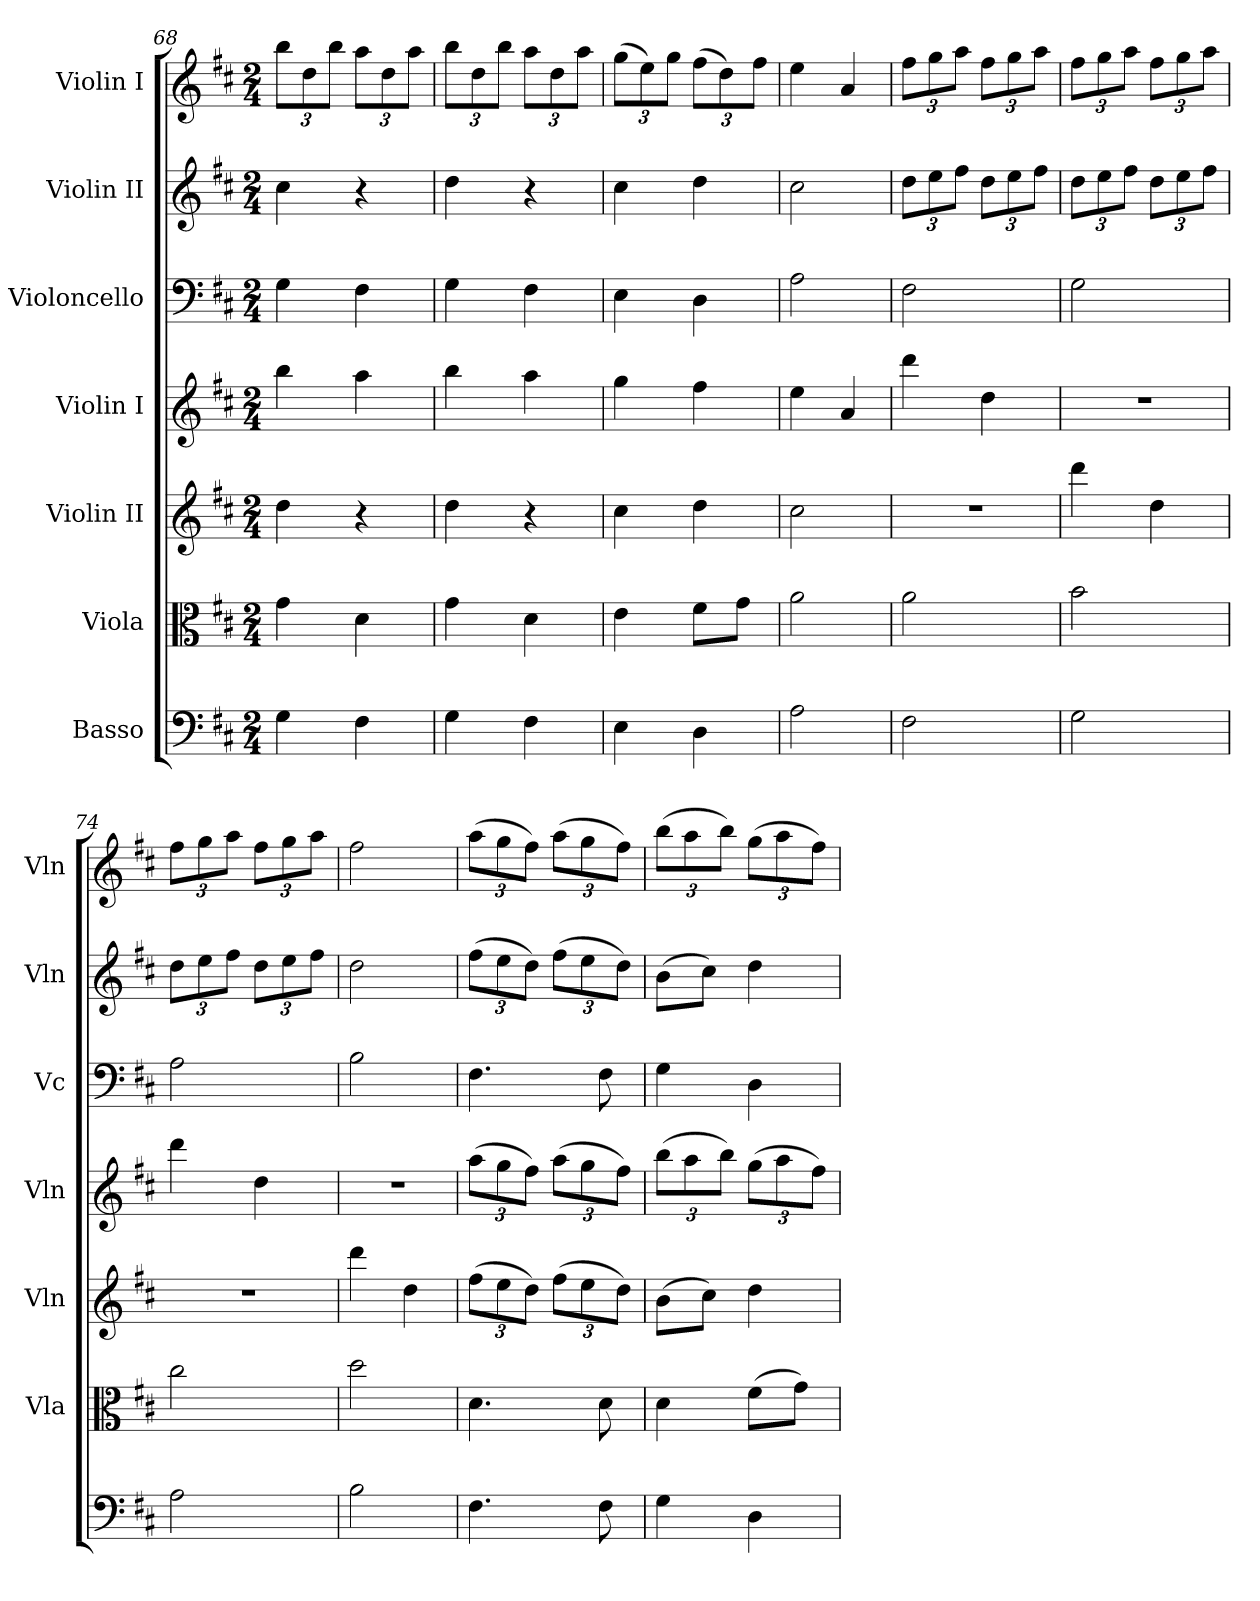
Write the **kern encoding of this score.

**kern	**kern	**kern	**kern	**kern	**kern	**kern
*part7	*part6	*part5	*part4	*part3	*part2	*part1
*staff7	*staff6	*staff5	*staff4	*staff3	*staff2	*staff1
*I"Basso	*I"Viola	*I"Violin II	*I"Violin I	*I"Violoncello	*I"Violin II	*I"Violin I
*	*I'Vla	*I'Vln	*I'Vln	*I'Vc	*I'Vln	*I'Vln
*clefF4	*clefC3	*clefG2	*clefG2	*clefF4	*clefG2	*clefG2
*k[f#c#]	*k[f#c#]	*k[f#c#]	*k[f#c#]	*k[f#c#]	*k[f#c#]	*k[f#c#]
*M2/4	*M2/4	*M2/4	*M2/4	*M2/4	*M2/4	*M2/4
*	*	*	*	*	*	*Xbrackettup
=68	=68	=68	=68	=68	=68	=68
4G\	4g\	4dd\	4bb\	4G\	4cc#\	12bb\L
.	.	.	.	.	.	12dd\
.	.	.	.	.	.	12bb\J
4F#\	4d\	4r	4aa\	4F#\	4r	12aa\L
.	.	.	.	.	.	12dd\
.	.	.	.	.	.	12aa\J
=69	=69	=69	=69	=69	=69	=69
4G\	4g\	4dd\	4bb\	4G\	4dd\	12bb\L
.	.	.	.	.	.	12dd\
.	.	.	.	.	.	12bb\J
4F#\	4d\	4r	4aa\	4F#\	4r	12aa\L
.	.	.	.	.	.	12dd\
.	.	.	.	.	.	12aa\J
=70	=70	=70	=70	=70	=70	=70
4E\	4e\	4cc#\	4gg\	4E\	4cc#\	(>12gg\L
.	.	.	.	.	.	12ee\)
.	.	.	.	.	.	12gg\J
4D\	8f#\L	4dd\	4ff#\	4D\	4dd\	(>12ff#\L
.	.	.	.	.	.	12dd\)
.	8g\J	.	.	.	.	.
.	.	.	.	.	.	12ff#\J
=71	=71	=71	=71	=71	=71	=71
2A\	2a\	2cc#\	4ee\	2A\	2cc#\	4ee\
.	.	.	4a/	.	.	4a/
=72	=72	=72	=72	=72	=72	=72
*	*	*	*	*	*Xbrackettup	*
2F#\	2a\	2r	4ddd\	2F#\	12dd\L	12ff#\L
.	.	.	.	.	12ee\	12gg\
.	.	.	.	.	12ff#\J	12aa\J
.	.	.	4dd\	.	12dd\L	12ff#\L
.	.	.	.	.	12ee\	12gg\
.	.	.	.	.	12ff#\J	12aa\J
=73	=73	=73	=73	=73	=73	=73
2G\	2b\	4ddd\	2r	2G\	12dd\L	12ff#\L
.	.	.	.	.	12ee\	12gg\
.	.	.	.	.	12ff#\J	12aa\J
.	.	4dd\	.	.	12dd\L	12ff#\L
.	.	.	.	.	12ee\	12gg\
.	.	.	.	.	12ff#\J	12aa\J
!!LO:LB:g=z
=74	=74	=74	=74	=74	=74	=74
2A\	2cc#\	2r	4ddd\	2A\	12dd\L	12ff#\L
.	.	.	.	.	12ee\	12gg\
.	.	.	.	.	12ff#\J	12aa\J
.	.	.	4dd\	.	12dd\L	12ff#\L
.	.	.	.	.	12ee\	12gg\
.	.	.	.	.	12ff#\J	12aa\J
=75	=75	=75	=75	=75	=75	=75
2B\	2dd\	4ddd\	2r	2B\	2dd\	2ff#\
.	.	4dd\	.	.	.	.
=76	=76	=76	=76	=76	=76	=76
*	*	*Xbrackettup	*Xbrackettup	*	*	*
4.F#\	4.d\	(>12ff#\L	(>12aa\L	4.F#\	(>12ff#\L	(>12aa\L
.	.	12ee\	12gg\	.	12ee\	12gg\
.	.	12dd\J)	12ff#\J)	.	12dd\J)	12ff#\J)
.	.	(>12ff#\L	(>12aa\L	.	(>12ff#\L	(>12aa\L
.	.	12ee\	12gg\	.	12ee\	12gg\
8F#\	8d\	.	.	8F#\	.	.
.	.	12dd\J)	12ff#\J)	.	12dd\J)	12ff#\J)
=77	=77	=77	=77	=77	=77	=77
4G\	4d\	(>8b\L	(>12bb\L	4G\	(>8b\L	(>12bb\L
.	.	.	12aa\	.	.	12aa\
.	.	8cc#\J)	.	.	8cc#\J)	.
.	.	.	12bb\J)	.	.	12bb\J)
4D\	(>8f#\L	4dd\	(>12gg\L	4D\	4dd\	(>12gg\L
.	.	.	12aa\	.	.	12aa\
.	8g\J)	.	.	.	.	.
.	.	.	12ff#\J)	.	.	12ff#\J)
=	=	=	=	=	=	=
*-	*-	*-	*-	*-	*-	*-
